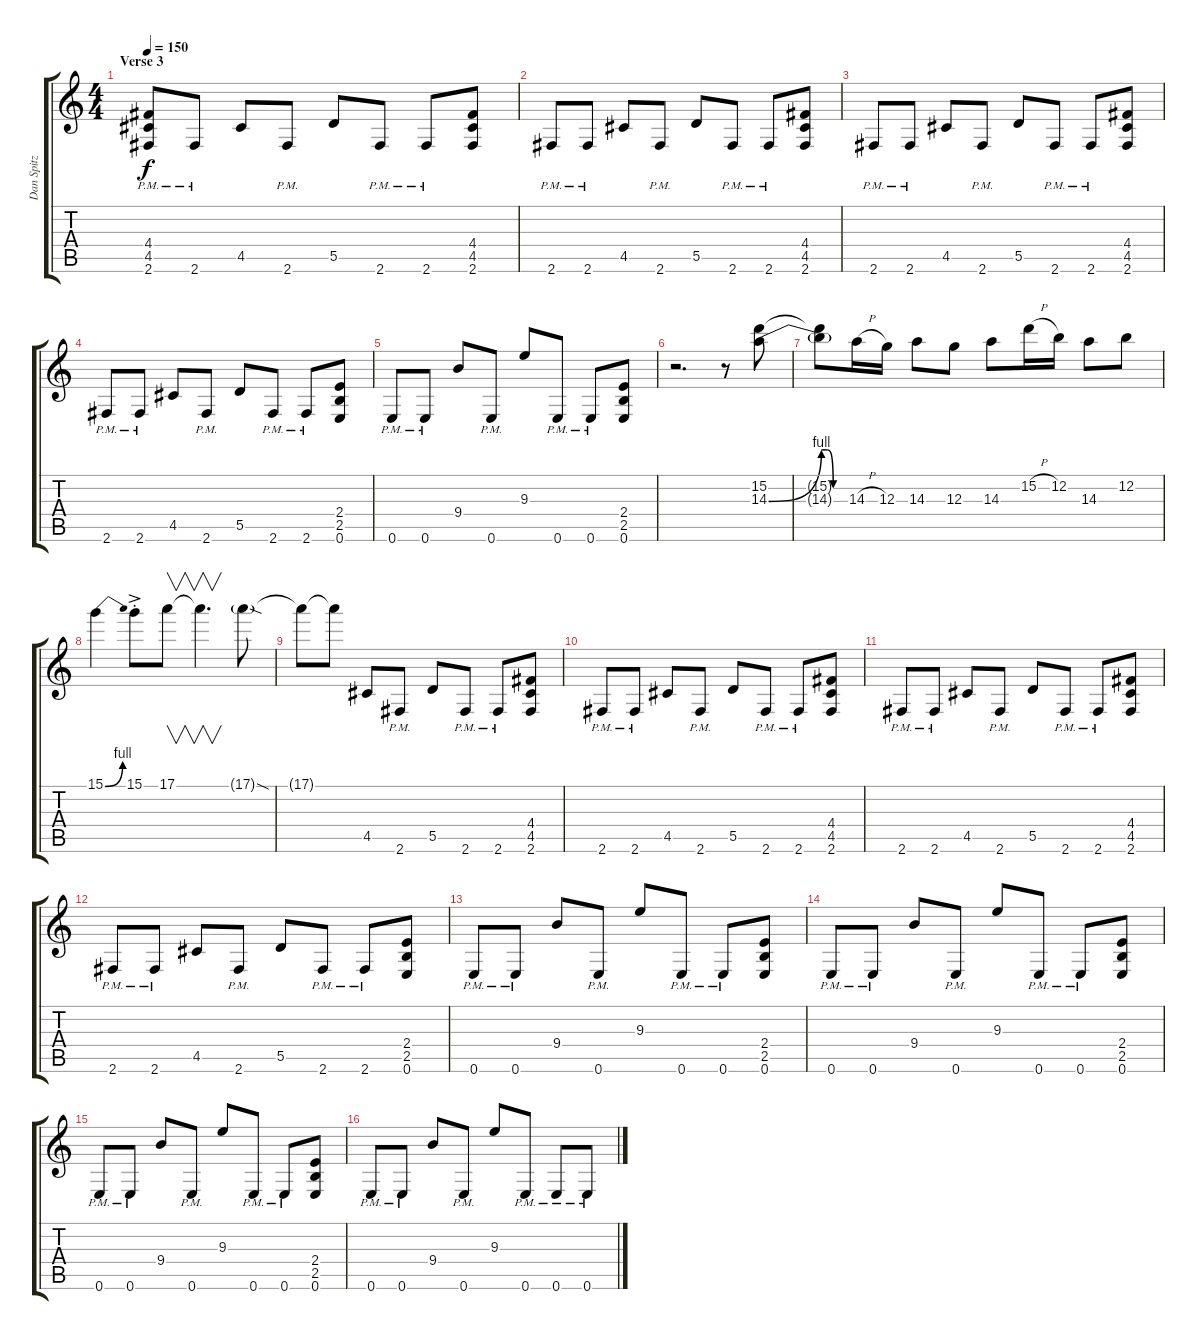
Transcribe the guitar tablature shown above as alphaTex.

\track ("Dan Spitz" "Dan Spitz") {instrument distortionguitar}
\staff {score tabs}
\tuning (E4 B3 G3 D3 A2 E2) {hide}
\ts (4 4)
\section ("" "Verse 3")
\tempo 150
\clef g2
\ks c
(4.4 4.5 2.6{pm}).8{dy f} 2.6{pm}.8 4.5.8 2.6{pm}.8 5.5.8 2.6{pm}.8 2.6{pm}.8 (4.4 4.5 2.6).8 |
2.6{pm}.8 2.6{pm}.8 4.5.8 2.6{pm}.8 5.5.8 2.6{pm}.8 2.6{pm}.8 (4.4 4.5 2.6).8 |
2.6{pm}.8 2.6{pm}.8 4.5.8 2.6{pm}.8 5.5.8 2.6{pm}.8 2.6{pm}.8 (4.4 4.5 2.6).8 |
2.6{pm}.8 2.6{pm}.8 4.5.8 2.6{pm}.8 5.5.8 2.6{pm}.8 2.6{pm}.8 (2.4 2.5 0.6).8 |
0.6{pm}.8 0.6{pm}.8 9.4.8 0.6{pm}.8 9.3.8 0.6{pm}.8 0.6{pm}.8 (2.4 2.5 0.6).8 |
r.2{d} r.8 (15.2 14.3{be (bend 0 0 60 4)}).8 |
(15.2{t} 14.3{be (custom 0 4 15 4 30 0 60 0) t}).8 14.3{h}.16 12.3.16 14.3.8 12.3.8 14.3.8 15.2{h}.16 12.2.16 14.3.8 12.2.8 |
15.1{be (bend 0 0 60 4)}.4 15.1{ac st}.8 17.1.8{v} 17.1{t}.4{v d} 17.1{sod g}.8 |
17.1{t}.8 17.1{t}.8 4.5.8 2.6{pm}.8 5.5.8 2.6{pm}.8 2.6{pm}.8 (4.4 4.5 2.6).8 |
2.6{pm}.8 2.6{pm}.8 4.5.8 2.6{pm}.8 5.5.8 2.6{pm}.8 2.6{pm}.8 (4.4 4.5 2.6).8 |
2.6{pm}.8 2.6{pm}.8 4.5.8 2.6{pm}.8 5.5.8 2.6{pm}.8 2.6{pm}.8 (4.4 4.5 2.6).8 |
2.6{pm}.8 2.6{pm}.8 4.5.8 2.6{pm}.8 5.5.8 2.6{pm}.8 2.6{pm}.8 (2.4 2.5 0.6).8 |
0.6{pm}.8 0.6{pm}.8 9.4.8 0.6{pm}.8 9.3.8 0.6{pm}.8 0.6{pm}.8 (2.4 2.5 0.6).8 |
0.6{pm}.8 0.6{pm}.8 9.4.8 0.6{pm}.8 9.3.8 0.6{pm}.8 0.6{pm}.8 (2.4 2.5 0.6).8 |
0.6{pm}.8 0.6{pm}.8 9.4.8 0.6{pm}.8 9.3.8 0.6{pm}.8 0.6{pm}.8 (2.4 2.5 0.6).8 |
0.6{pm}.8 0.6{pm}.8 9.4.8 0.6{pm}.8 9.3.8 0.6{pm}.8 0.6{pm}.8 0.6{pm}.8
